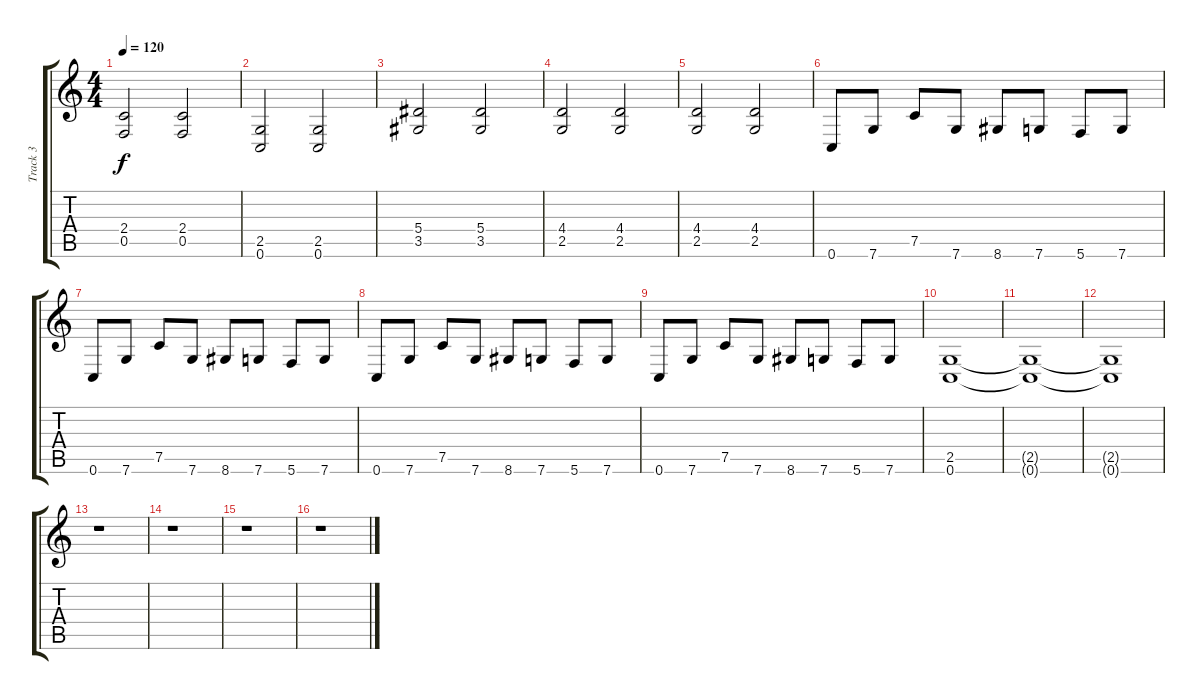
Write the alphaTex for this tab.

\track ("Track 3" "Track 3") {instrument distortionguitar}
\staff {score tabs}
\tuning (C4 G3 Eb3 Bb2 F2 C2) {hide}
\ts (4 4)
\tempo 120
\clef g2
\ks c
(2.4 0.5).2{dy f} (2.4 0.5).2 |
(2.5 0.6).2 (2.5 0.6).2 |
(5.4 3.5).2 (5.4 3.5).2 |
(4.4 2.5).2 (4.4 2.5).2 |
(4.4 2.5).2 (4.4 2.5).2 |
0.6.8 7.6.8 7.5.8 7.6.8 8.6.8 7.6.8 5.6.8 7.6.8 |
0.6.8 7.6.8 7.5.8 7.6.8 8.6.8 7.6.8 5.6.8 7.6.8 |
0.6.8 7.6.8 7.5.8 7.6.8 8.6.8 7.6.8 5.6.8 7.6.8 |
0.6.8 7.6.8 7.5.8 7.6.8 8.6.8 7.6.8 5.6.8 7.6.8 |
(2.5 0.6).1 |
(2.5{t} 0.6{t}).1 |
(2.5{t} 0.6{t}).1 |
r.1 |
r.1 |
r.1 |
r.1
